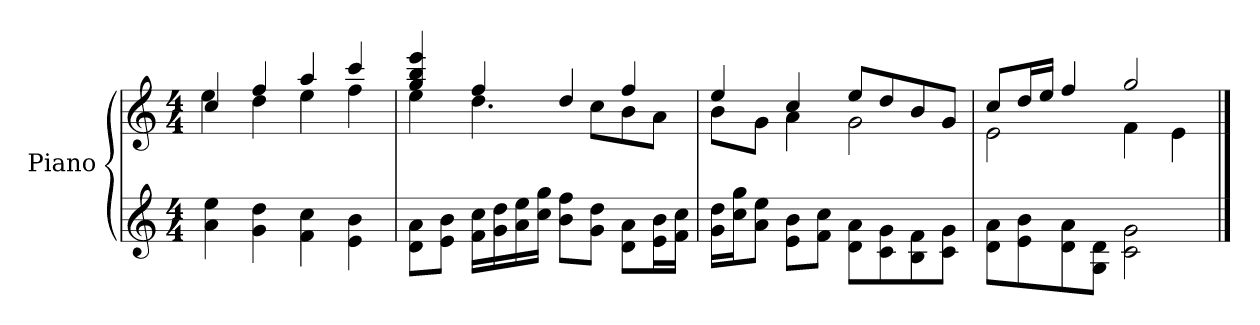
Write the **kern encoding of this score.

**kern	**kern
*part1	*part1
*staff2	*staff1
*I"Piano	*
*I'Pno.	*
*clefG2	*clefG2
*k[]	*
*M4/4	*M4/4
=1	=1
*	*^
4a\ 4ee\	4cc/	4ee\
4g\ 4dd\	4ff/	4dd\
4f\ 4cc\	4aa/	4ee\
4e\ 4b\	4ccc/	4ff\
=2	=2	=2
8d\ 8a\L	4gg/ 4bb/ 4eee/	4ee\
8e\ 8b\J	.	.
16f\ 16cc\LL	4ff/	4.dd\
16g\ 16dd\	.	.
16a\ 16ee\	.	.
16cc\ 16gg\JJ	.	.
8b\ 8ff\L	4dd/	.
8g\ 8dd\J	.	8cc\L
8d\ 8a\L	4ff/	8b\
16e\ 16b\L	.	8a\J
16f\ 16cc\JJ	.	.
=3	=3	=3
16g\ 16dd\LL	4ee/	8b\L
16cc\ 16gg\J	.	.
8a\ 8ee\J	.	8g\J
8e\ 8b\L	4cc/	4a\
8f\ 8cc\J	.	.
8d\ 8a\L	8ee/L	2g\
8c\ 8g\	8dd/	.
8B\ 8f\	8b/	.
8c\ 8g\J	8g/J	.
=4	=4	=4
8d\ 8a\L	8cc/L	2e\
8e\ 8b\	16dd/L	.
.	16ee/JJ	.
8d\ 8a\	4ff/	.
8G\ 8d\J	.	.
2c\ 2g\	2gg/	4f\
.	.	4e\
*	*v	*v
==	==
*-	*-
